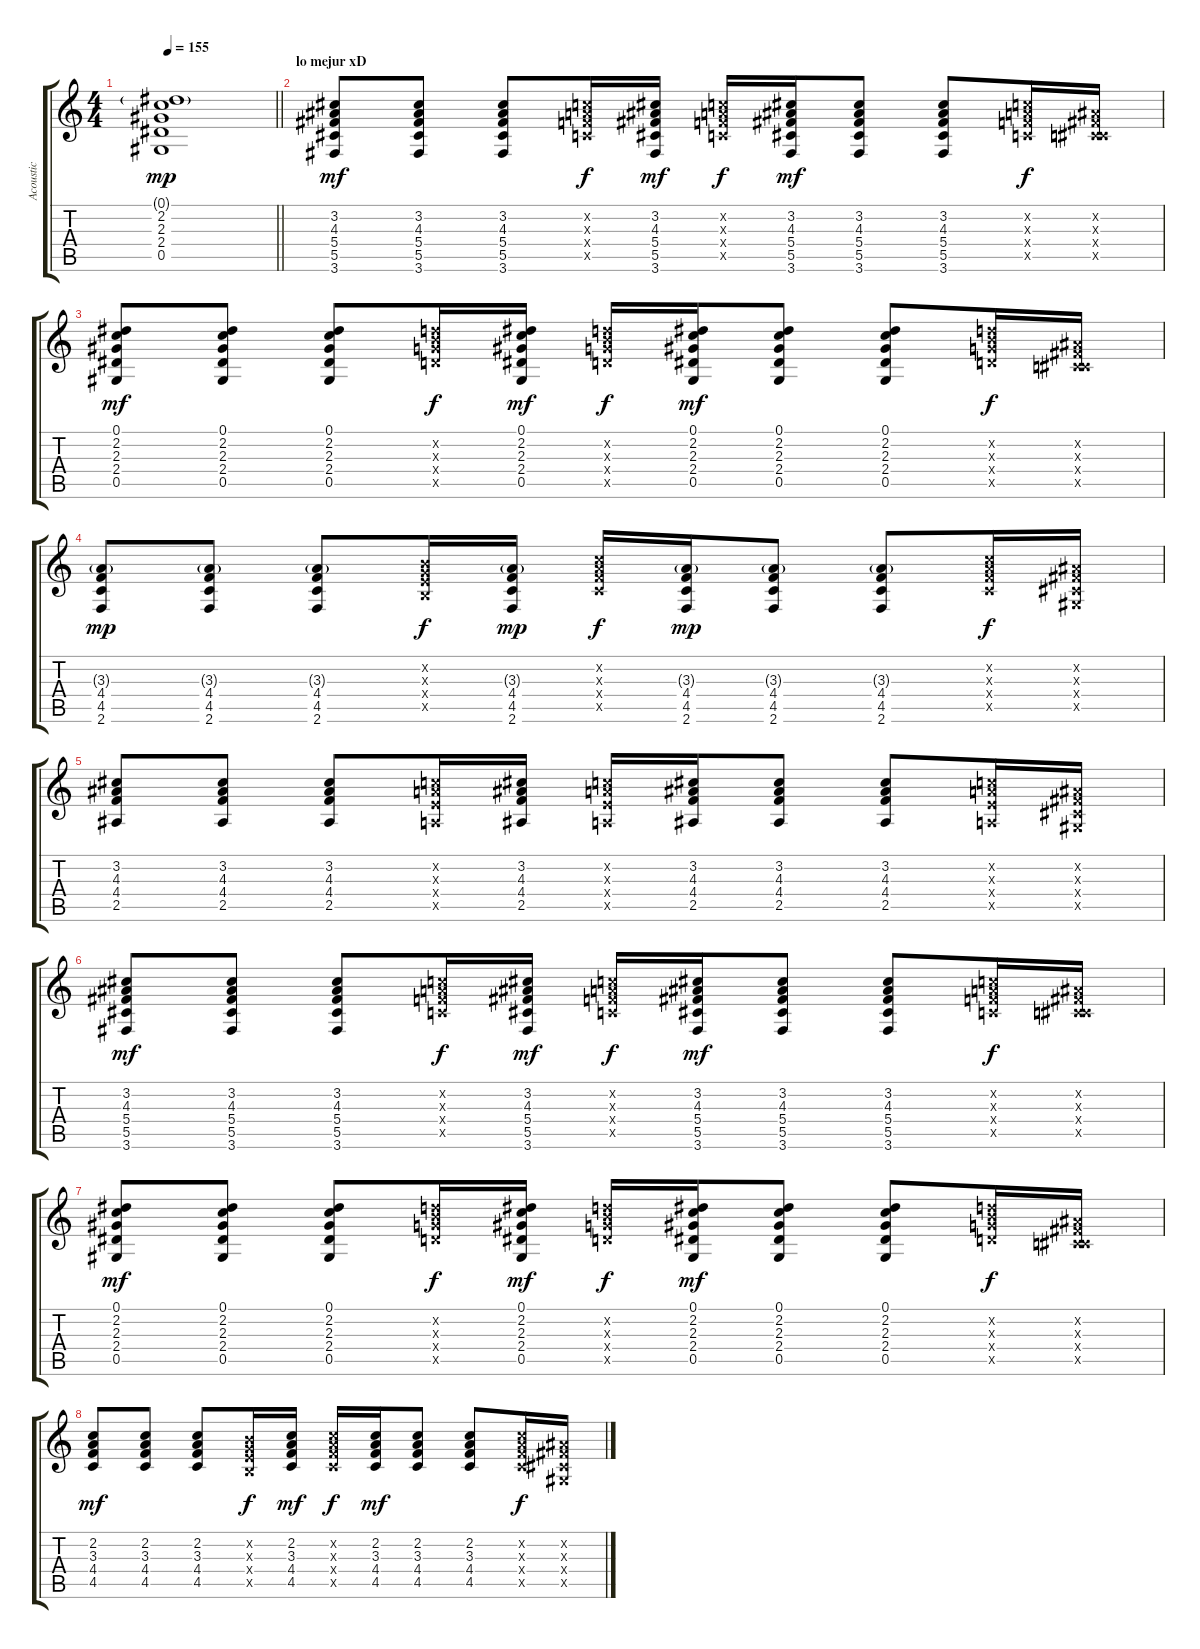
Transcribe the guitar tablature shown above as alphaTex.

\track ("Acoustic" "Acoustic") {instrument acousticguitarsteel}
\staff {score tabs}
\tuning (Eb4 Bb3 Gb3 Db3 Ab2 Eb2) {hide}
\ts (4 4)
\tempo 155
\clef g2
\barLineRight lightlight
\ks c
(0.1{g} 2.2 2.3 2.4 0.5).1{dy mp} |
\section ("" "lo mejur xD")
(3.2 4.3 5.4 5.5 3.6).8{dy mf} (3.2 4.3 5.4 5.5 3.6).8 (3.2 4.3 5.4 5.5 3.6).8 (2.2{x} 3.3{x} 4.4{x} 4.5{x}).16{dy f} (3.2 4.3 5.4 5.5 3.6).16{dy mf} (2.2{x} 3.3{x} 4.4{x} 4.5{x}).16{dy f} (3.2 4.3 5.4 5.5 3.6).16{dy mf} (3.2 4.3 5.4 5.5 3.6).8 (3.2 4.3 5.4 5.5 3.6).8 (2.2{x} 3.3{x} 4.4{x} 4.5{x}).16{dy f} (0.2{x} 0.3{x} 0.4{x} 4.5{x}).16 |
(0.1 2.2 2.3 2.4 0.5).8{dy mf} (0.1 2.2 2.3 2.4 0.5).8 (0.1 2.2 2.3 2.4 0.5).8 (4.2{x} 5.3{x} 6.4{x} 6.5{x}).16{dy f} (0.1 2.2 2.3 2.4 0.5).16{dy mf} (4.2{x} 5.3{x} 6.4{x} 6.5{x}).16{dy f} (0.1 2.2 2.3 2.4 0.5).16{dy mf} (0.1 2.2 2.3 2.4 0.5).8 (0.1 2.2 2.3 2.4 0.5).8 (4.2{x} 5.3{x} 6.4{x} 6.5{x}).16{dy f} (0.2{x} 0.3{x} 0.4{x} 4.5{x}).16 |
(3.3{g} 4.4 4.5 2.6).8{dy mp} (3.3{g} 4.4 4.5 2.6).8 (3.3{g} 4.4 4.5 2.6).8 (1.2{x} 1.3{x} 3.4{x} 3.5{x}).16{dy f} (3.3{g} 4.4 4.5 2.6).16{dy mp} (2.2{x} 3.3{x} 4.4{x} 4.5{x}).16{dy f} (3.3{g} 4.4 4.5 2.6).16{dy mp} (3.3{g} 4.4 4.5 2.6).8 (3.3{g} 4.4 4.5 2.6).8 (2.2{x} 3.3{x} 4.4{x} 4.5{x}).16{dy f} (0.2{x} 0.3{x} 0.4{x} 0.5{x}).16 |
(3.2 4.3 4.4 2.5).8 (3.2 4.3 4.4 2.5).8 (3.2 4.3 4.4 2.5).8 (2.2{x} 3.3{x} 3.4{x} 1.5{x}).16 (3.2 4.3 4.4 2.5).16 (2.2{x} 3.3{x} 3.4{x} 1.5{x}).16 (3.2 4.3 4.4 2.5).16 (3.2 4.3 4.4 2.5).8 (3.2 4.3 4.4 2.5).8 (2.2{x} 3.3{x} 3.4{x} 1.5{x}).16 (0.2{x} 0.3{x} 0.4{x} 0.5{x}).16 |
(3.2 4.3 5.4 5.5 3.6).8{dy mf} (3.2 4.3 5.4 5.5 3.6).8 (3.2 4.3 5.4 5.5 3.6).8 (2.2{x} 3.3{x} 4.4{x} 4.5{x}).16{dy f} (3.2 4.3 5.4 5.5 3.6).16{dy mf} (2.2{x} 3.3{x} 4.4{x} 4.5{x}).16{dy f} (3.2 4.3 5.4 5.5 3.6).16{dy mf} (3.2 4.3 5.4 5.5 3.6).8 (3.2 4.3 5.4 5.5 3.6).8 (2.2{x} 3.3{x} 4.4{x} 4.5{x}).16{dy f} (0.2{x} 0.3{x} 0.4{x} 4.5{x}).16 |
(0.1 2.2 2.3 2.4 0.5).8{dy mf} (0.1 2.2 2.3 2.4 0.5).8 (0.1 2.2 2.3 2.4 0.5).8 (4.2{x} 5.3{x} 6.4{x} 6.5{x}).16{dy f} (0.1 2.2 2.3 2.4 0.5).16{dy mf} (4.2{x} 5.3{x} 6.4{x} 6.5{x}).16{dy f} (0.1 2.2 2.3 2.4 0.5).16{dy mf} (0.1 2.2 2.3 2.4 0.5).8 (0.1 2.2 2.3 2.4 0.5).8 (4.2{x} 5.3{x} 6.4{x} 6.5{x}).16{dy f} (0.2{x} 0.3{x} 0.4{x} 4.5{x}).16 |
(2.2 3.3 4.4 4.5).8{dy mf} (2.2 3.3 4.4 4.5).8 (2.2 3.3 4.4 4.5).8 (1.2{x} 1.3{x} 3.4{x} 3.5{x}).16{dy f} (2.2 3.3 4.4 4.5).16{dy mf} (2.2{x} 3.3{x} 4.4{x} 4.5{x}).16{dy f} (2.2 3.3 4.4 4.5).16{dy mf} (2.2 3.3 4.4 4.5).8 (2.2 3.3 4.4 4.5).8 (2.2{x} 3.3{x} 4.4{x} 4.5{x}).16{dy f} (0.2{x} 0.3{x} 0.4{x} 0.5{x}).16
